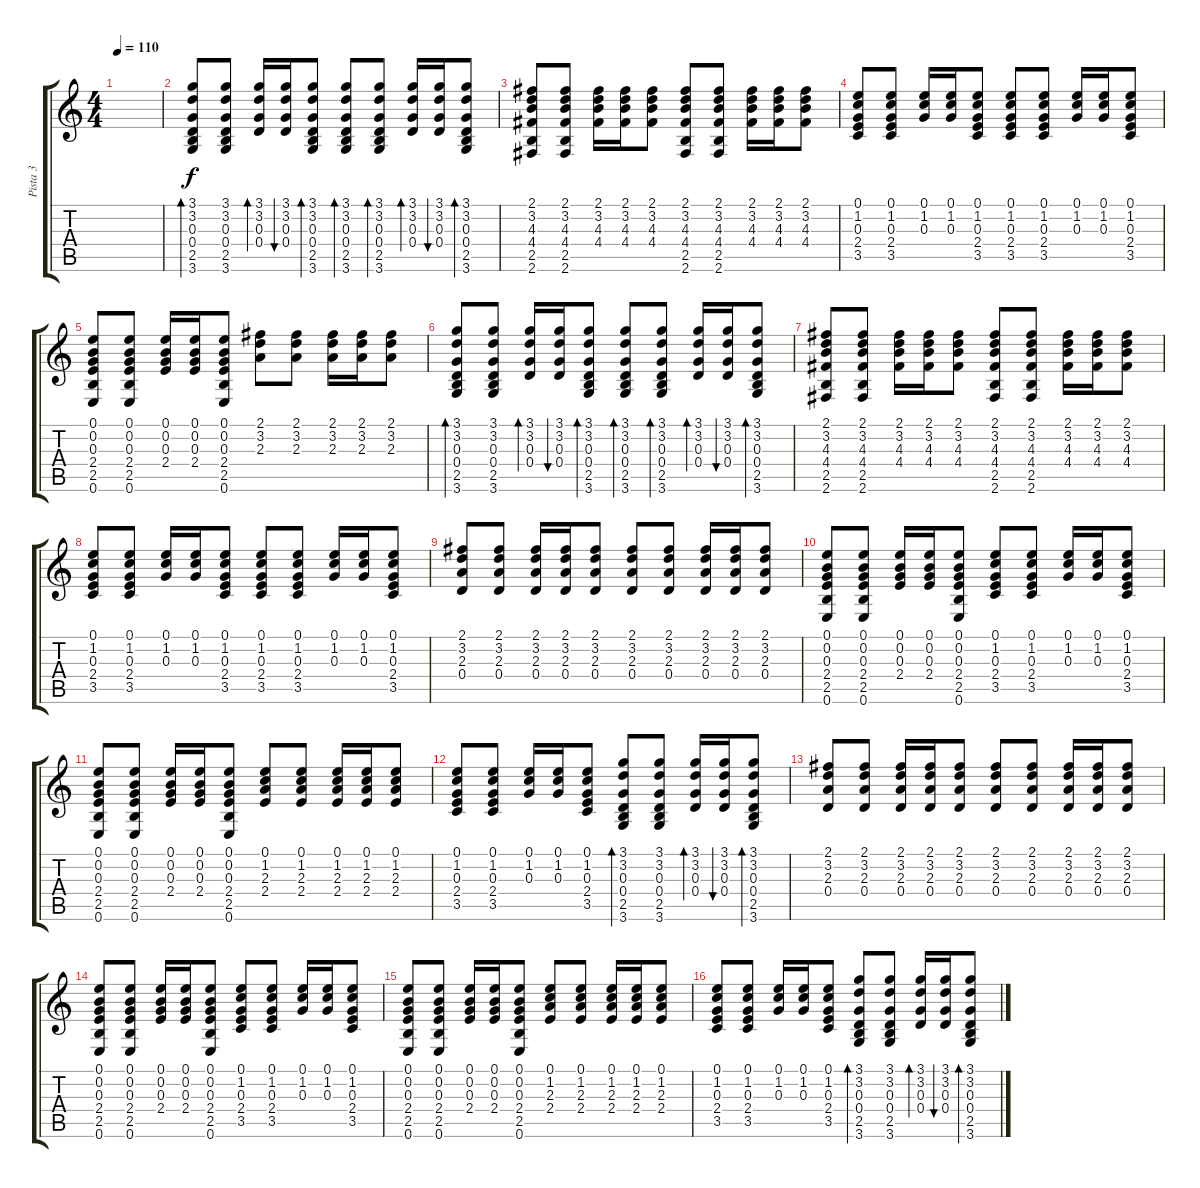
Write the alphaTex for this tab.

\track ("Pista 3" "Pista 3") {instrument acousticguitarsteel}
\staff {score tabs}
\tuning (E4 B3 G3 D3 A2 E2) {hide}
\ts (4 4)
\tempo 110
\clef g2
\ks c
|
(3.1 3.2 0.3 0.4 2.5 3.6).8{bd 60} (3.1 3.2 0.3 0.4 2.5 3.6).8 (3.1 3.2 0.3 0.4).16{bd 60} (3.1 3.2 0.3 0.4).16{bu 60} (3.1 3.2 0.3 0.4 2.5 3.6).8{bd 60} (3.1 3.2 0.3 0.4 2.5 3.6).8{bd 60} (3.1 3.2 0.3 0.4 2.5 3.6).8{bd 60} (3.1 3.2 0.3 0.4).16{bd 60} (3.1 3.2 0.3 0.4).16{bu 60} (3.1 3.2 0.3 0.4 2.5 3.6).8{bd 60} |
(2.1 3.2 4.3 4.4 2.5 2.6).8 (2.1 3.2 4.3 4.4 2.5 2.6).8 (2.1 3.2 4.3 4.4).16 (2.1 3.2 4.3 4.4).16 (2.1 3.2 4.3 4.4).8 (2.1 3.2 4.3 4.4 2.5 2.6).8 (2.1 3.2 4.3 4.4 2.5 2.6).8 (2.1 3.2 4.3 4.4).16 (2.1 3.2 4.3 4.4).16 (2.1 3.2 4.3 4.4).8 |
(0.1 1.2 0.3 2.4 3.5).8 (0.1 1.2 0.3 2.4 3.5).8 (0.1 1.2 0.3).16 (0.1 1.2 0.3).16 (0.1 1.2 0.3 2.4 3.5).8 (0.1 1.2 0.3 2.4 3.5).8 (0.1 1.2 0.3 2.4 3.5).8 (0.1 1.2 0.3).16 (0.1 1.2 0.3).16 (0.1 1.2 0.3 2.4 3.5).8 |
(0.1 0.2 0.3 2.4 2.5 0.6).8 (0.1 0.2 0.3 2.4 2.5 0.6).8 (0.1 0.2 0.3 2.4).16 (0.1 0.2 0.3 2.4).16 (0.1 0.2 0.3 2.4 2.5 0.6).8 (2.1 3.2 2.3).8 (2.1 3.2 2.3).8 (2.1 3.2 2.3).16 (2.1 3.2 2.3).16 (2.1 3.2 2.3).8 |
(3.1 3.2 0.3 0.4 2.5 3.6).8{bd 60} (3.1 3.2 0.3 0.4 2.5 3.6).8 (3.1 3.2 0.3 0.4).16{bd 60} (3.1 3.2 0.3 0.4).16{bu 60} (3.1 3.2 0.3 0.4 2.5 3.6).8{bd 60} (3.1 3.2 0.3 0.4 2.5 3.6).8{bd 60} (3.1 3.2 0.3 0.4 2.5 3.6).8{bd 60} (3.1 3.2 0.3 0.4).16{bd 60} (3.1 3.2 0.3 0.4).16{bu 60} (3.1 3.2 0.3 0.4 2.5 3.6).8{bd 60} |
(2.1 3.2 4.3 4.4 2.5 2.6).8 (2.1 3.2 4.3 4.4 2.5 2.6).8 (2.1 3.2 4.3 4.4).16 (2.1 3.2 4.3 4.4).16 (2.1 3.2 4.3 4.4).8 (2.1 3.2 4.3 4.4 2.5 2.6).8 (2.1 3.2 4.3 4.4 2.5 2.6).8 (2.1 3.2 4.3 4.4).16 (2.1 3.2 4.3 4.4).16 (2.1 3.2 4.3 4.4).8 |
(0.1 1.2 0.3 2.4 3.5).8 (0.1 1.2 0.3 2.4 3.5).8 (0.1 1.2 0.3).16 (0.1 1.2 0.3).16 (0.1 1.2 0.3 2.4 3.5).8 (0.1 1.2 0.3 2.4 3.5).8 (0.1 1.2 0.3 2.4 3.5).8 (0.1 1.2 0.3).16 (0.1 1.2 0.3).16 (0.1 1.2 0.3 2.4 3.5).8 |
(2.1 3.2 2.3 0.4).8 (2.1 3.2 2.3 0.4).8 (2.1 3.2 2.3 0.4).16 (2.1 3.2 2.3 0.4).16 (2.1 3.2 2.3 0.4).8 (2.1 3.2 2.3 0.4).8 (2.1 3.2 2.3 0.4).8 (2.1 3.2 2.3 0.4).16 (2.1 3.2 2.3 0.4).16 (2.1 3.2 2.3 0.4).8 |
(0.1 0.2 0.3 2.4 2.5 0.6).8 (0.1 0.2 0.3 2.4 2.5 0.6).8 (0.1 0.2 0.3 2.4).16 (0.1 0.2 0.3 2.4).16 (0.1 0.2 0.3 2.4 2.5 0.6).8 (0.1 1.2 0.3 2.4 3.5).8 (0.1 1.2 0.3 2.4 3.5).8 (0.1 1.2 0.3).16 (0.1 1.2 0.3).16 (0.1 1.2 0.3 2.4 3.5).8 |
(0.1 0.2 0.3 2.4 2.5 0.6).8 (0.1 0.2 0.3 2.4 2.5 0.6).8 (0.1 0.2 0.3 2.4).16 (0.1 0.2 0.3 2.4).16 (0.1 0.2 0.3 2.4 2.5 0.6).8 (0.1 1.2 2.3 2.4).8 (0.1 1.2 2.3 2.4).8 (0.1 1.2 2.3 2.4).16 (0.1 1.2 2.3 2.4).16 (0.1 1.2 2.3 2.4).8 |
(0.1 1.2 0.3 2.4 3.5).8 (0.1 1.2 0.3 2.4 3.5).8 (0.1 1.2 0.3).16 (0.1 1.2 0.3).16 (0.1 1.2 0.3 2.4 3.5).8 (3.1 3.2 0.3 0.4 2.5 3.6).8{bd 60} (3.1 3.2 0.3 0.4 2.5 3.6).8 (3.1 3.2 0.3 0.4).16{bd 60} (3.1 3.2 0.3 0.4).16{bu 60} (3.1 3.2 0.3 0.4 2.5 3.6).8{bd 60} |
(2.1 3.2 2.3 0.4).8 (2.1 3.2 2.3 0.4).8 (2.1 3.2 2.3 0.4).16 (2.1 3.2 2.3 0.4).16 (2.1 3.2 2.3 0.4).8 (2.1 3.2 2.3 0.4).8 (2.1 3.2 2.3 0.4).8 (2.1 3.2 2.3 0.4).16 (2.1 3.2 2.3 0.4).16 (2.1 3.2 2.3 0.4).8 |
(0.1 0.2 0.3 2.4 2.5 0.6).8 (0.1 0.2 0.3 2.4 2.5 0.6).8 (0.1 0.2 0.3 2.4).16 (0.1 0.2 0.3 2.4).16 (0.1 0.2 0.3 2.4 2.5 0.6).8 (0.1 1.2 0.3 2.4 3.5).8 (0.1 1.2 0.3 2.4 3.5).8 (0.1 1.2 0.3).16 (0.1 1.2 0.3).16 (0.1 1.2 0.3 2.4 3.5).8 |
(0.1 0.2 0.3 2.4 2.5 0.6).8 (0.1 0.2 0.3 2.4 2.5 0.6).8 (0.1 0.2 0.3 2.4).16 (0.1 0.2 0.3 2.4).16 (0.1 0.2 0.3 2.4 2.5 0.6).8 (0.1 1.2 2.3 2.4).8 (0.1 1.2 2.3 2.4).8 (0.1 1.2 2.3 2.4).16 (0.1 1.2 2.3 2.4).16 (0.1 1.2 2.3 2.4).8 |
(0.1 1.2 0.3 2.4 3.5).8 (0.1 1.2 0.3 2.4 3.5).8 (0.1 1.2 0.3).16 (0.1 1.2 0.3).16 (0.1 1.2 0.3 2.4 3.5).8 (3.1 3.2 0.3 0.4 2.5 3.6).8{bd 60} (3.1 3.2 0.3 0.4 2.5 3.6).8 (3.1 3.2 0.3 0.4).16{bd 60} (3.1 3.2 0.3 0.4).16{bu 60} (3.1 3.2 0.3 0.4 2.5 3.6).8{bd 60}
